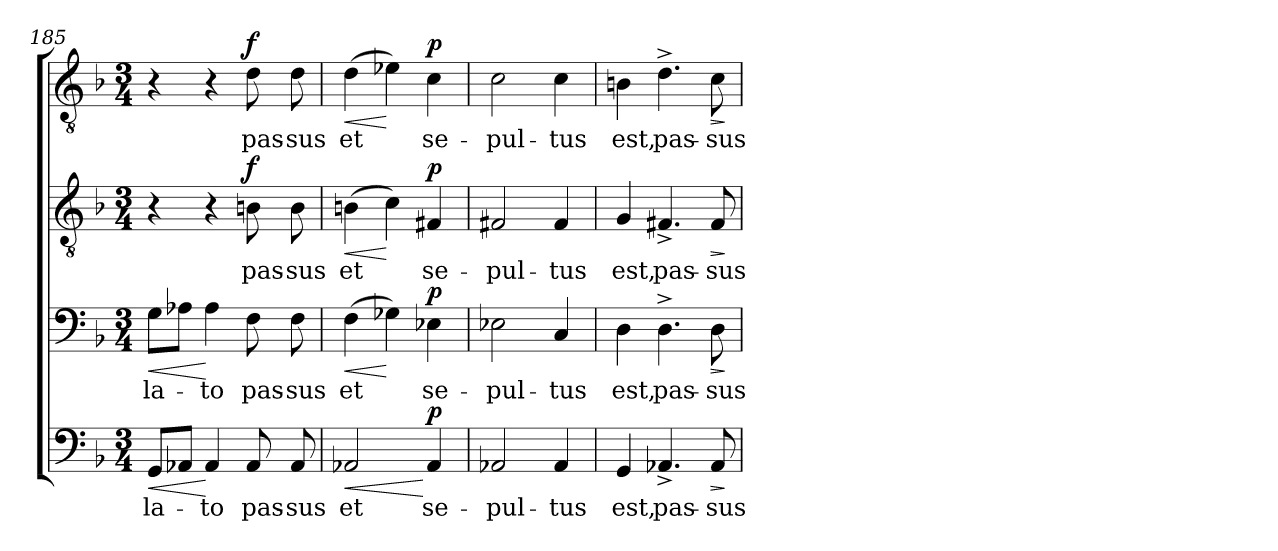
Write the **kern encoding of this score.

**kern	**text	**dynam	**kern	**text	**dynam	**kern	**text	**dynam	**kern	**text	**dynam
*part4	*part4	*part4	*part3	*part3	*part3	*part2	*part2	*part2	*part1	*part1	*part1
*staff4	*staff4	*staff4	*staff3	*staff3	*staff3	*staff2	*staff2	*staff2	*staff1	*staff1	*staff1
*clefF4	*	*	*clefF4	*	*	*clefGv2	*	*	*clefGv2	*	*
*k[b-]	*	*	*k[b-]	*	*	*k[b-]	*	*	*k[b-]	*	*
*F:	*	*	*F:	*	*	*F:	*	*	*F:	*	*
*M3/4	*	*	*M3/4	*	*	*M3/4	*	*	*M3/4	*	*
=185	=185	=185	=185	=185	=185	=185	=185	=185	=185	=185	=185
!	!LO:LY:b	!LO:HP:b	!	!LO:LY:b	!LO:HP:b	!	!	!	!	!	!
8GG/L	-la-	<	8G\L	-la-	<	4r	.	.	4r	.	.
8AA-X/J	.	.	8A-X\J	.	.	.	.	.	.	.	.
!	!LO:LY:b	!	!	!LO:LY:b	!	!	!	!	!	!	!
4AA-/	-to	[	4A-\	-to	[	4r	.	.	4r	.	.
!	!LO:LY:b	!	!	!LO:LY:b	!	!	!LO:LY:b	!LO:DY:a	!	!LO:LY:b	!LO:DY:a
8AA-/	pas-	.	8F\	pas-	.	8Bn\	pas-	f	8d\	pas-	f
!	!LO:LY:b	!	!	!LO:LY:b	!	!	!LO:LY:b	!	!	!LO:LY:b	!
8AA-/	-sus	.	8F\	-sus	.	8B\	-sus	.	8d\	-sus	.
=186	=186	=186	=186	=186	=186	=186	=186	=186	=186	=186	=186
!	!LO:LY:b	!LO:HP:b	!	!LO:LY:b	!LO:HP:b	!	!LO:LY:b	!LO:HP:b	!	!LO:LY:b	!LO:HP:b
2AA-X/	et	<	(>4F\	et	<	(>4Bn\	et	<	(>4d\	et	<
.	.	.	4G-X\)	.	[	4c\)	.	[	4e-X\)	.	[
!	!LO:LY:b	!LO:DY:n=1:a	!	!LO:LY:b	!LO:DY:a	!	!LO:LY:b	!LO:DY:a	!	!LO:LY:b	!LO:DY:a
4AA-/	se-	[ p	4E-X\	se-	p	4F#X/	se-	p	4c\	se-	p
!!LO:LB:g=z
=187	=187	=187	=187	=187	=187	=187	=187	=187	=187	=187	=187
!	!LO:LY:b	!	!	!LO:LY:b	!	!	!LO:LY:b	!	!	!LO:LY:b	!
2AA-X/	-pul-	.	2E-X\	-pul-	.	2F#X/	-pul-	.	2c\	-pul-	.
!	!LO:LY:b	!	!	!LO:LY:b	!	!	!LO:LY:b	!	!	!LO:LY:b	!
4AA-/	-tus	.	4C/	-tus	.	4F#/	-tus	.	4c\	-tus	.
=188	=188	=188	=188	=188	=188	=188	=188	=188	=188	=188	=188
!	!LO:LY:b	!	!	!LO:LY:b	!	!	!LO:LY:b	!	!	!LO:LY:b	!
4GG/	est,	.	4D\	est,	.	4G/	est,	.	4Bn\	est,	.
!	!LO:LY:b	!	!	!LO:LY:b	!	!	!LO:LY:b	!	!	!LO:LY:b	!
4.AA-X^</	pas-	.	4.D^>\	pas-	.	4.F#X^</	pas-	.	4.d^>\	pas-	.
!	!LO:LY:b	!LO:HP:b	!	!LO:LY:b	!LO:HP:b	!	!LO:LY:b	!LO:HP:b	!	!LO:LY:b	!LO:HP:b
8AA-/	-sus	>	8D\	-sus	>	8F#/	-sus	>	8c\	-sus	>
.	.	]	.	.	]	.	.	]	.	.	]
=	=	=	=	=	=	=	=	=	=	=	=
*-	*-	*-	*-	*-	*-	*-	*-	*-	*-	*-	*-
